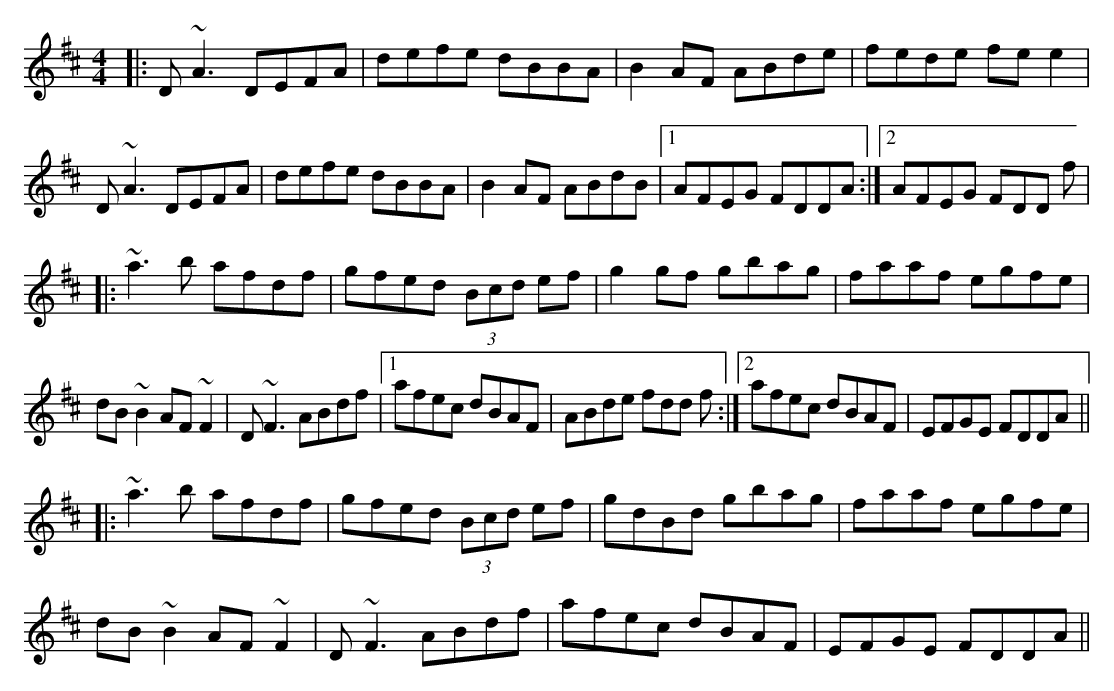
X:1
M:4/4
K:D
|:D ~A3 DEFA|defe dBBA|B2 AF ABde|fede fe e2|
D ~A3 DEFA|defe dBBA|B2 AF ABdB|1 AFEG FDDA:|2 AFEG FDD f|
|:~a3b afdf|gfed (3Bcd ef|g2 gf gbag|faaf egfe|
dB~B2 AF~F2|D ~F3 ABdf|1 afec dBAF|ABde fdd f:|2 afec dBAF|EFGE FDDA||
|:~a3b afdf|gfed (3Bcd ef|gdBd gbag|faaf egfe|
dB~B2 AF~F2|D ~F3 ABdf|afec dBAF|EFGE FDDA||
